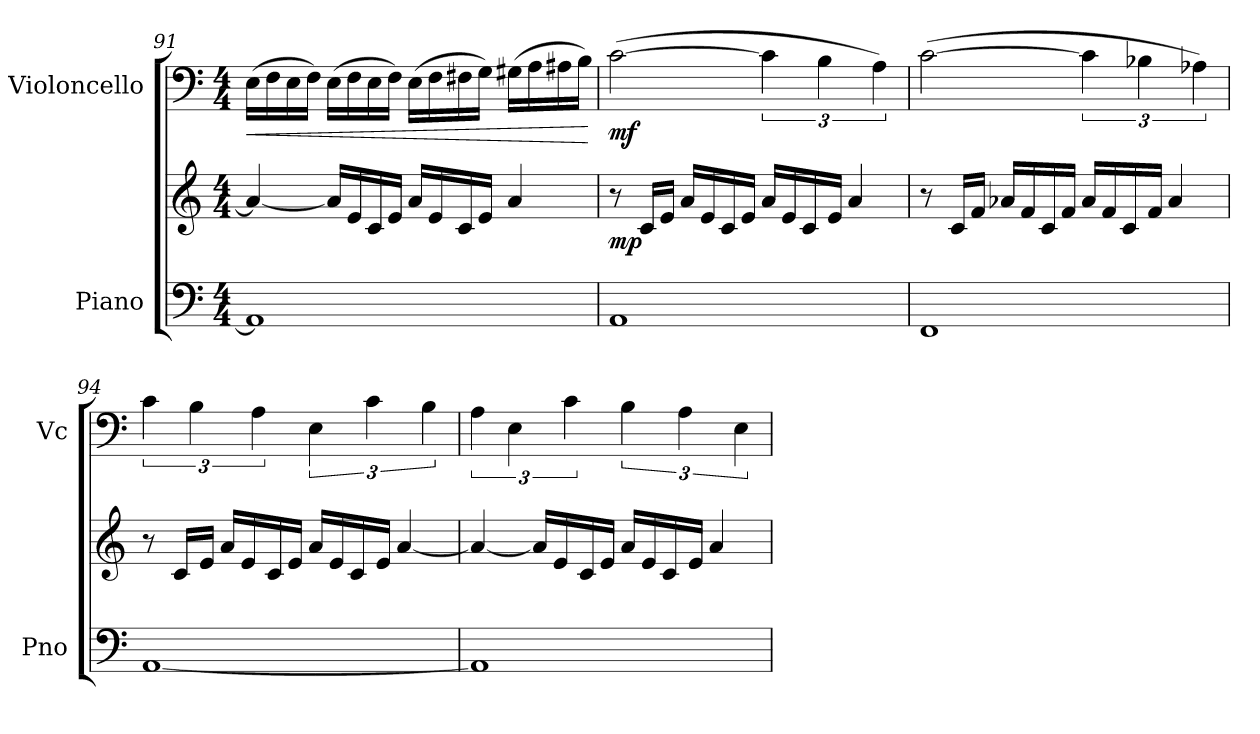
**kern	**kern	**dynam	**kern	**dynam
*part2	*part2	*part2	*part1	*part1
*staff3	*staff2	*staff2/3	*staff1	*staff1
*I"Piano	*	*	*I"Violoncello	*
*I'Pno	*	*	*I'Vc	*
!!LO:LB:g=z
*clefF4	*clefG2	*	*clefF4	*
*k[]	*k[]	*	*k[]	*
*M4/4	*M4/4	*	*M4/4	*
=91	=91	=91	=91	=91
!	!	!	!	!LO:HP:b
1AA]	4a/_	.	(>16E\LL	<
.	.	.	16F\	.
.	.	.	16E\	.
.	.	.	16F\JJ)	.
.	16a/LL]	.	(>16E\LL	.
.	16e/	.	16F\	.
.	16c/	.	16E\	.
.	16e/JJ	.	16F\JJ)	.
.	16a/LL	.	(>16E\LL	.
.	16e/	.	16F\	.
.	16c/	.	16F#X\	.
.	16e/JJ	.	16G\JJ)	.
.	4a/	.	(>16G#X\LL	.
.	.	.	16A\	.
.	.	.	16A#X\	.
.	.	.	16B\JJ)	.
.	.	.	.	[
=92	=92	=92	=92	=92
!	!	!LO:DY:b	!	!LO:DY:b
1AA	8r	mp	(>[2c\	mf
.	16c/LL	.	.	.
.	16e/JJ	.	.	.
.	16a/LL	.	.	.
.	16e/	.	.	.
.	16c/	.	.	.
.	16e/JJ	.	.	.
.	16a/LL	.	6c\]	.
.	16e/	.	.	.
.	16c/	.	.	.
.	.	.	6B\	.
.	16e/JJ	.	.	.
.	4a/	.	.	.
.	.	.	6A\)	.
=93	=93	=93	=93	=93
1FF	8r	.	(>[2c\	.
.	16c/LL	.	.	.
.	16f/JJ	.	.	.
.	16a-X/LL	.	.	.
.	16f/	.	.	.
.	16c/	.	.	.
.	16f/JJ	.	.	.
.	16a-/LL	.	6c\]	.
.	16f/	.	.	.
.	16c/	.	.	.
.	.	.	6B-X\	.
.	16f/JJ	.	.	.
.	4a-/	.	.	.
.	.	.	6A-X\)	.
!!LO:LB:g=z
=94	=94	=94	=94	=94
[1AA	8r	.	6c\	.
.	16c/LL	.	.	.
.	.	.	6B\	.
.	16e/JJ	.	.	.
.	16a/LL	.	.	.
.	16e/	.	.	.
.	.	.	6A\	.
.	16c/	.	.	.
.	16e/JJ	.	.	.
.	16a/LL	.	6E\	.
.	16e/	.	.	.
.	16c/	.	.	.
.	.	.	6c\	.
.	16e/JJ	.	.	.
.	[4a/	.	.	.
.	.	.	6B\	.
=95	=95	=95	=95	=95
1AA]	4a/_	.	6A\	.
.	.	.	6E\	.
.	16a/LL]	.	.	.
.	16e/	.	.	.
.	.	.	6c\	.
.	16c/	.	.	.
.	16e/JJ	.	.	.
.	16a/LL	.	6B\	.
.	16e/	.	.	.
.	16c/	.	.	.
.	.	.	6A\	.
.	16e/JJ	.	.	.
.	4a/	.	.	.
.	.	.	6E\	.
=	=	=	=	=
*-	*-	*-	*-	*-
